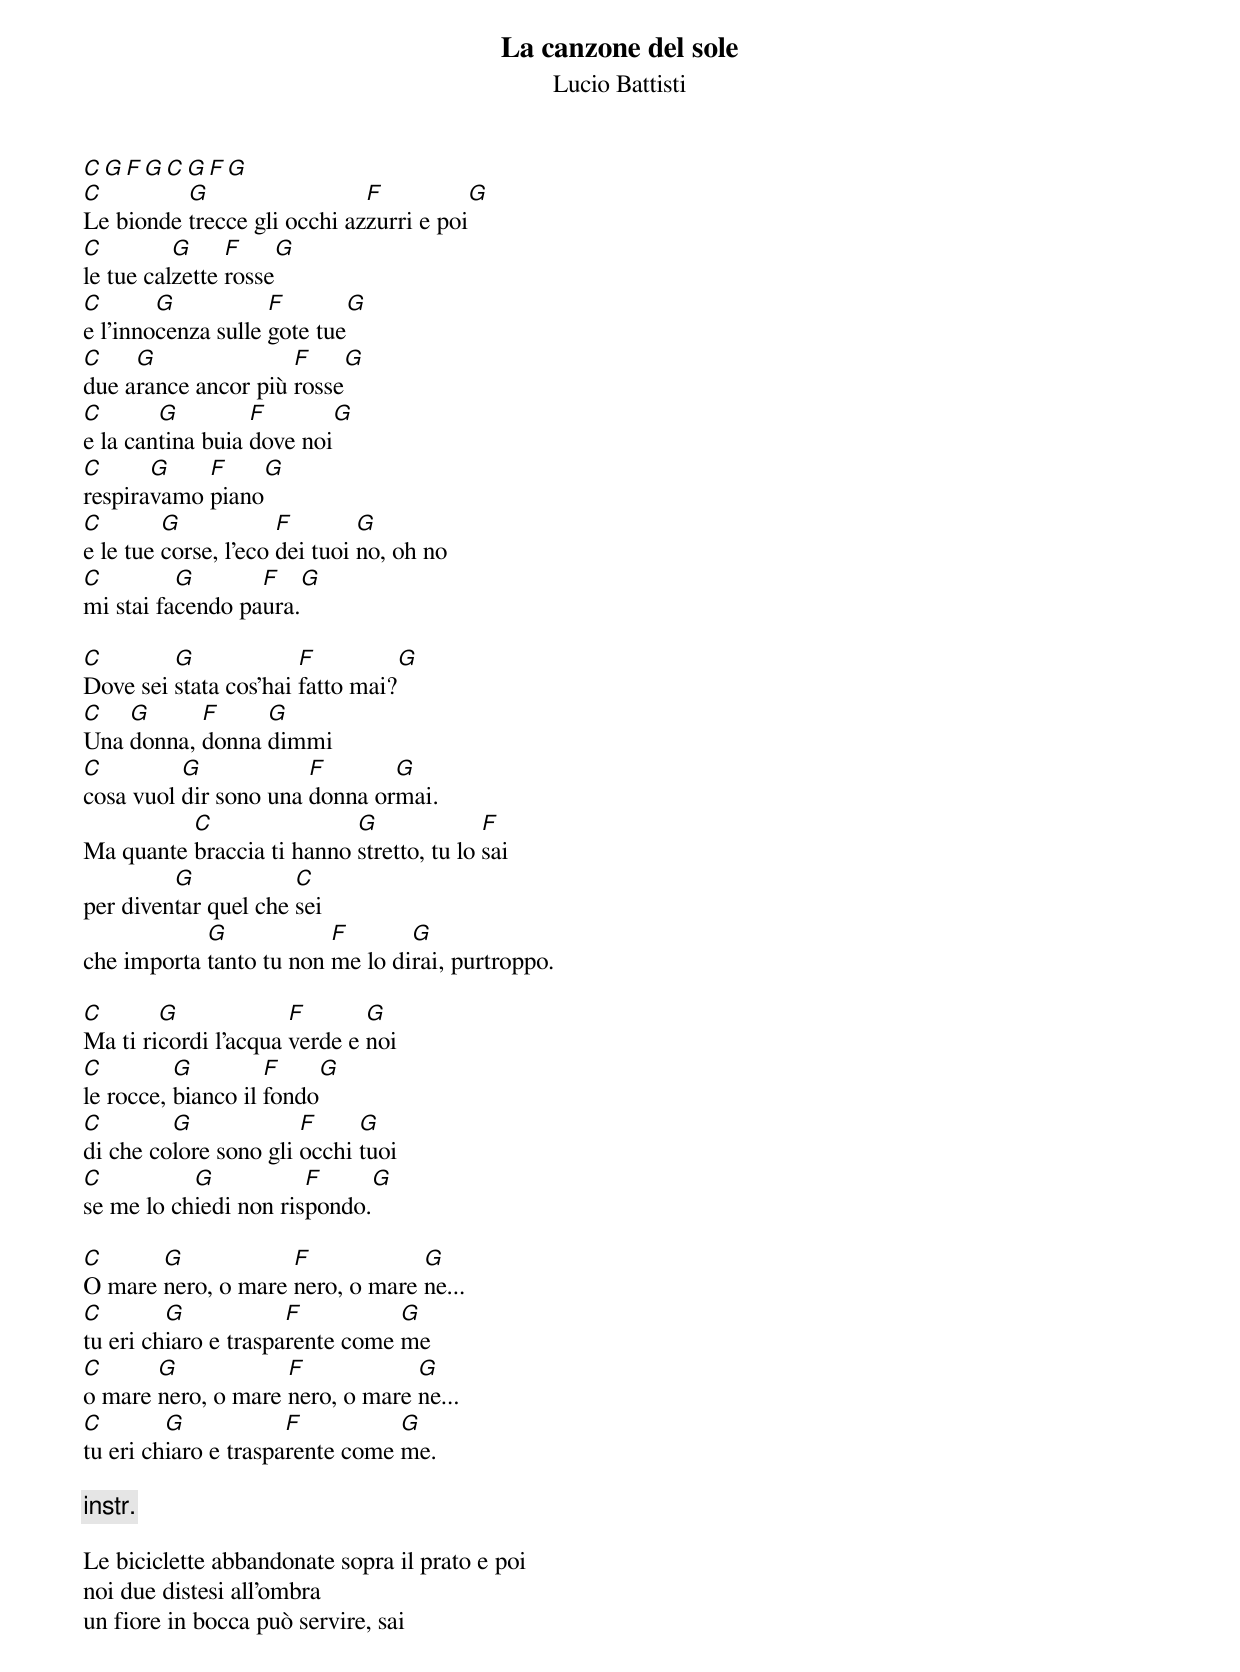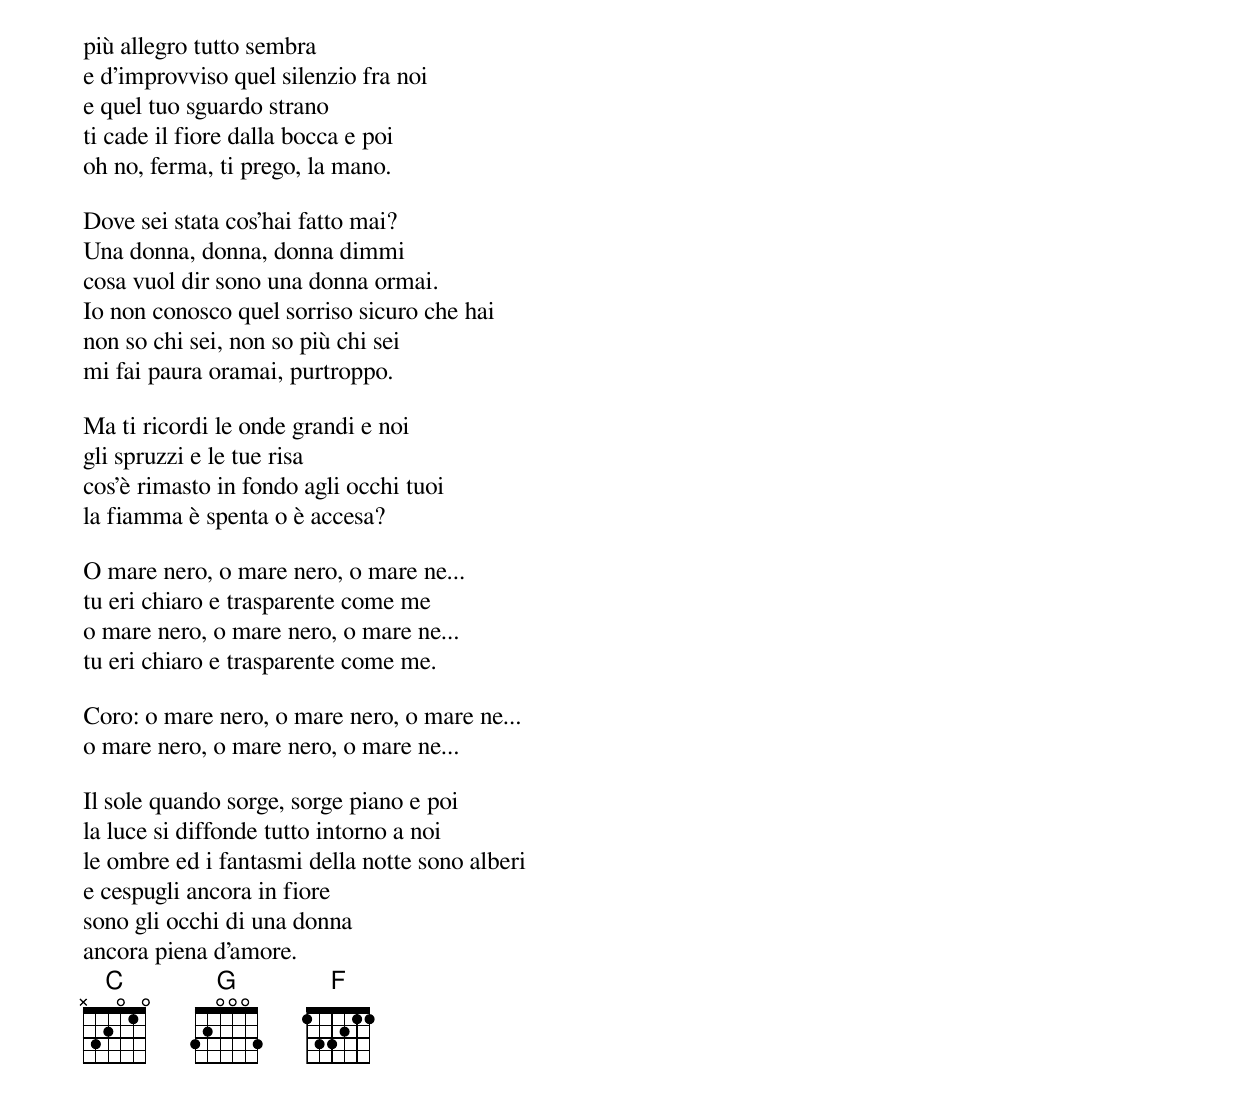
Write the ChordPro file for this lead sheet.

{title: La canzone del sole}
{st:Lucio Battisti}

[C][G][F][G][C][G][F][G]
[C]Le bionde [G]trecce gli occhi az[F]zurri e poi[G]
[C]le tue cal[G]zette [F]rosse[G]
[C]e l'inno[G]cenza sulle [F]gote tue[G]
[C]due a[G]rance ancor più [F]rosse[G]
[C]e la can[G]tina buia [F]dove noi[G]
[C]respira[G]vamo [F]piano[G]
[C]e le tue [G]corse, l'eco [F]dei tuoi [G]no, oh no
[C]mi stai fa[G]cendo pa[F]ura.[G]

[C]Dove sei [G]stata cos'hai [F]fatto mai?[G]
[C]Una [G]donna, [F]donna [G]dimmi
[C]cosa vuol [G]dir sono una [F]donna or[G]mai.
Ma quante [C]braccia ti hanno [G]stretto, tu lo [F]sai
per diven[G]tar quel che [C]sei
che importa [G]tanto tu non [F]me lo di[G]rai, purtroppo.

[C]Ma ti ri[G]cordi l'acqua [F]verde e [G]noi
[C]le rocce, [G]bianco il [F]fondo[G]
[C]di che co[G]lore sono gli [F]occhi [G]tuoi
[C]se me lo ch[G]iedi non ris[F]pondo.[G]

[C]O mare [G]nero, o mare [F]nero, o mare [G]ne...
[C]tu eri ch[G]iaro e traspa[F]rente come [G]me
[C]o mare [G]nero, o mare [F]nero, o mare [G]ne...
[C]tu eri ch[G]iaro e traspa[F]rente come [G]me.

{comment:instr.}

Le biciclette abbandonate sopra il prato e poi
noi due distesi all'ombra
un fiore in bocca può servire, sai
più allegro tutto sembra
e d'improvviso quel silenzio fra noi
e quel tuo sguardo strano
ti cade il fiore dalla bocca e poi
oh no, ferma, ti prego, la mano.

Dove sei stata cos'hai fatto mai?
Una donna, donna, donna dimmi
cosa vuol dir sono una donna ormai.
Io non conosco quel sorriso sicuro che hai
non so chi sei, non so più chi sei
mi fai paura oramai, purtroppo.

Ma ti ricordi le onde grandi e noi
gli spruzzi e le tue risa
cos'è rimasto in fondo agli occhi tuoi
la fiamma è spenta o è accesa?

O mare nero, o mare nero, o mare ne...
tu eri chiaro e trasparente come me
o mare nero, o mare nero, o mare ne...
tu eri chiaro e trasparente come me.

Coro: o mare nero, o mare nero, o mare ne...
o mare nero, o mare nero, o mare ne...

Il sole quando sorge, sorge piano e poi
la luce si diffonde tutto intorno a noi
le ombre ed i fantasmi della notte sono alberi
e cespugli ancora in fiore
sono gli occhi di una donna
ancora piena d'amore.
